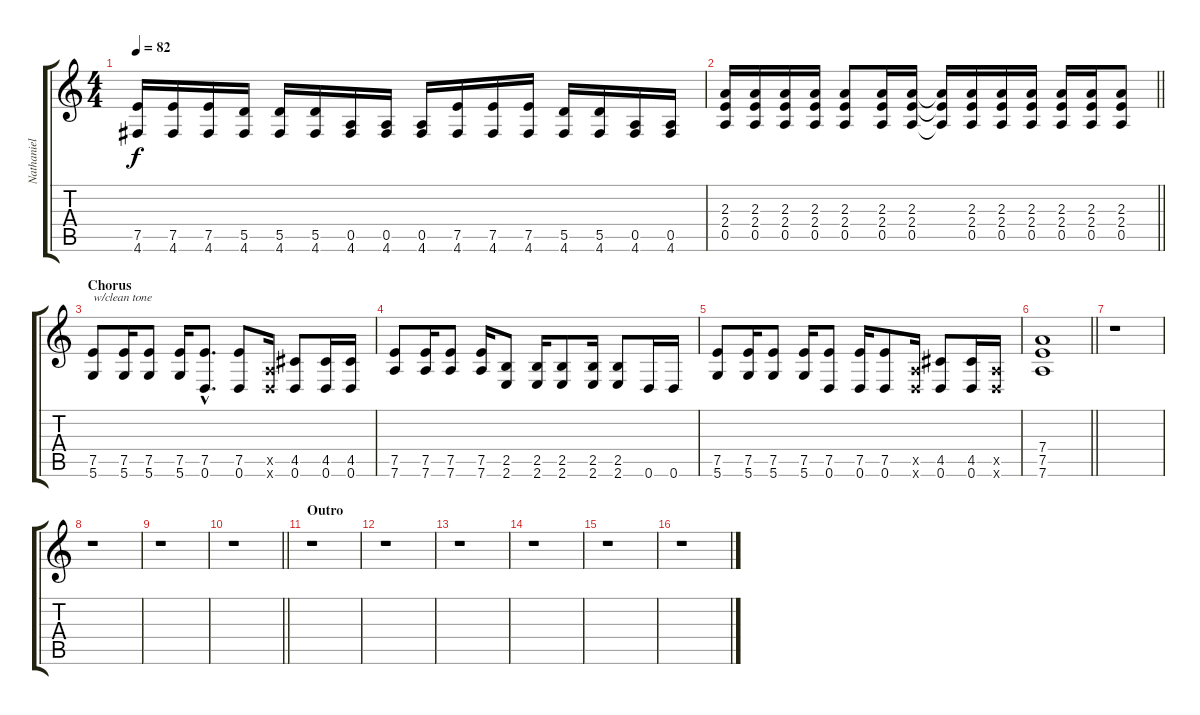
\track ("Nathaniel Cox (Rhythm Guitar)" "Nathaniel ") {instrument electricguitarclean}
\staff {score tabs}
\tuning (E4 B3 G3 D3 A2 D2) {hide}
\ts (4 4)
\tempo 82
\clef g2
\ks c
(7.5 4.6).16{dy f} (7.5 4.6).16 (7.5 4.6).16 (5.5 4.6).16 (5.5 4.6).16 (5.5 4.6).16 (0.5 4.6).16 (0.5 4.6).16 (0.5 4.6).16 (7.5 4.6).16 (7.5 4.6).16 (7.5 4.6).16 (5.5 4.6).16 (5.5 4.6).16 (0.5 4.6).16 (0.5 4.6).16 |
\barLineRight lightlight
(2.3 2.4 0.5).16 (2.3 2.4 0.5).16 (2.3 2.4 0.5).16 (2.3 2.4 0.5).16 (2.3 2.4 0.5).8 (2.3 2.4 0.5).16 (2.3 2.4 0.5).16 (2.3{t} 2.4{t} 0.5{t}).16 (2.3 2.4 0.5).16 (2.3 2.4 0.5).16 (2.3 2.4 0.5).16 (2.3 2.4 0.5).16 (2.3 2.4 0.5).16 (2.3 2.4 0.5).8 |
\section ("" "Chorus")
(7.5 5.6).8{txt "w/clean tone" instrument electricguitarclean} (7.5 5.6).16 (7.5 5.6).8 (7.5 5.6).16 (7.5{hac} 0.6{hac}).8{d} (7.5 0.6).8 (0.5{x} 0.6{x}).16 (4.5 0.6).8 (4.5 0.6).16 (4.5 0.6).16 |
(7.5 7.6).8 (7.5 7.6).16 (7.5 7.6).8 (7.5 7.6).16 (2.5 2.6).8 (2.5 2.6).16 (2.5 2.6).8 (2.5 2.6).16 (2.5 2.6).8 0.6.16 0.6.16 |
(7.5 5.6).8 (7.5 5.6).16 (7.5 5.6).8 (7.5 5.6).16 (7.5 0.6).8 (7.5 0.6).16 (7.5 0.6).8 (0.5{x} 0.6{x}).16 (4.5 0.6).8 (4.5 0.6).16 (0.5{x} 0.6{x}).16 |
\barLineRight lightlight
(7.4 7.5 7.6).1 |
r.1 |
r.1 |
r.1 |
\barLineRight lightlight
r.1 |
\section ("" "Outro")
r.1 |
r.1 |
r.1 |
r.1 |
r.1 |
r.1
